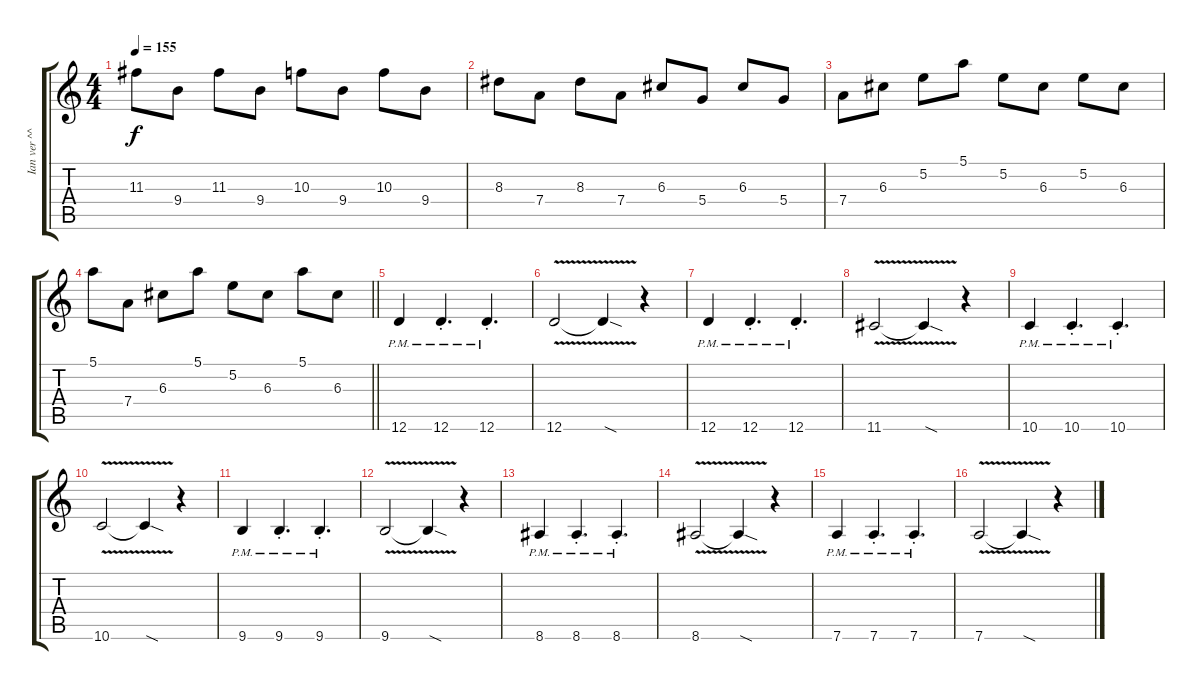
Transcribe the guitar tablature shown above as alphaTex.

\track ("Ian ver ^^" "Ian ver ^^") {instrument acousticguitarsteel}
\staff {score tabs}
\tuning (E4 B3 G3 D3 A2 D2) {hide}
\ts (4 4)
\tempo 155
\clef g2
\ks c
11.3.8{dy f} 9.4.8 11.3.8 9.4.8 10.3.8 9.4.8 10.3.8 9.4.8 |
8.3.8 7.4.8 8.3.8 7.4.8 6.3.8 5.4.8 6.3.8 5.4.8 |
7.4.8 6.3.8 5.2.8 5.1.8 5.2.8 6.3.8 5.2.8 6.3.8 |
\barLineRight lightlight
5.1.8 7.4.8 6.3.8 5.1.8 5.2.8 6.3.8 5.1.8 6.3.8 |
\section ("" "")
12.6{pm}.4{volume 12} 12.6{pm st}.4{d} 12.6{pm st}.4{d} |
12.6{v}.2 12.6{sod t}.4 r.4 |
12.6{pm}.4 12.6{pm st}.4{d} 12.6{pm st}.4{d} |
11.6{v}.2 11.6{sod t}.4 r.4 |
10.6{pm}.4 10.6{pm st}.4{d} 10.6{pm st}.4{d} |
10.6{v}.2 10.6{sod t}.4 r.4 |
9.6{pm}.4 9.6{pm st}.4{d} 9.6{pm st}.4{d} |
9.6{v}.2 9.6{sod t}.4 r.4 |
8.6{pm}.4 8.6{pm st}.4{d} 8.6{pm st}.4{d} |
8.6{v}.2 8.6{sod t}.4 r.4 |
7.6{pm}.4 7.6{pm st}.4{d} 7.6{pm st}.4{d} |
7.6{v}.2 7.6{sod t}.4 r.4
